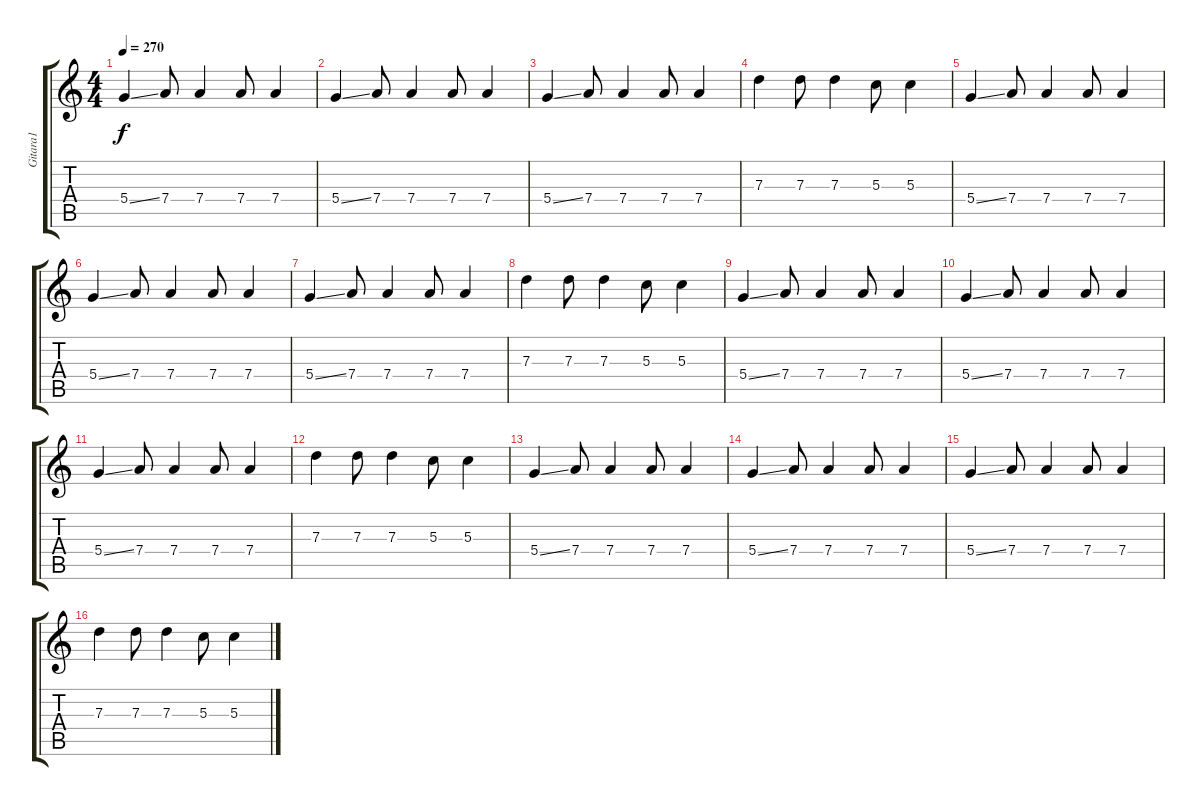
\track ("Gitara1" "Gitara1") {instrument acousticguitarsteel}
\staff {score tabs}
\tuning (E4 B3 G3 D3 A2 E2) {hide}
\ts (4 4)
\tempo 270
\clef g2
\ks c
5.4{ss}.4{dy f} 7.4.8 7.4.4 7.4.8 7.4.4 |
5.4{ss}.4 7.4.8 7.4.4 7.4.8 7.4.4 |
5.4{ss}.4 7.4.8 7.4.4 7.4.8 7.4.4 |
7.3.4 7.3.8 7.3.4 5.3.8 5.3.4 |
5.4{ss}.4 7.4.8 7.4.4 7.4.8 7.4.4 |
5.4{ss}.4 7.4.8 7.4.4 7.4.8 7.4.4 |
5.4{ss}.4 7.4.8 7.4.4 7.4.8 7.4.4 |
7.3.4 7.3.8 7.3.4 5.3.8 5.3.4 |
5.4{ss}.4 7.4.8 7.4.4 7.4.8 7.4.4 |
5.4{ss}.4 7.4.8 7.4.4 7.4.8 7.4.4 |
5.4{ss}.4 7.4.8 7.4.4 7.4.8 7.4.4 |
7.3.4 7.3.8 7.3.4 5.3.8 5.3.4 |
5.4{ss}.4 7.4.8 7.4.4 7.4.8 7.4.4 |
5.4{ss}.4 7.4.8 7.4.4 7.4.8 7.4.4 |
5.4{ss}.4 7.4.8 7.4.4 7.4.8 7.4.4 |
7.3.4 7.3.8 7.3.4 5.3.8 5.3.4
